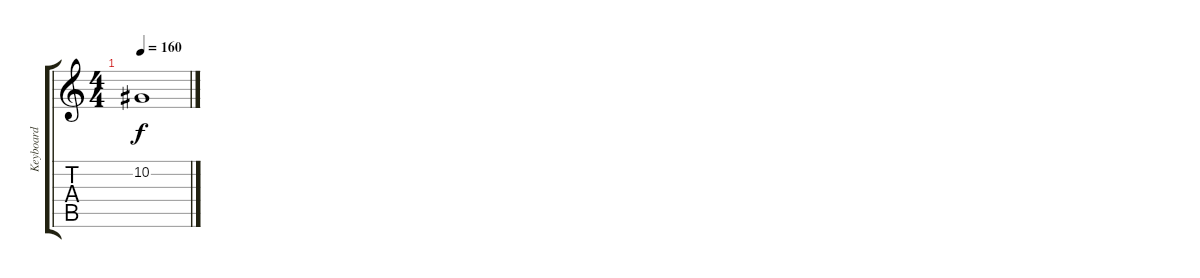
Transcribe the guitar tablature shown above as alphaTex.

\track ("Keyboard" "Keyboard") {instrument brasssection}
\staff {score tabs}
\tuning (Eb4 Bb3 Gb3 Db3 Ab2 Eb2) {hide}
\ts (4 4)
\tempo 160
\clef g2
\ks c
10.2.1{dy f}
